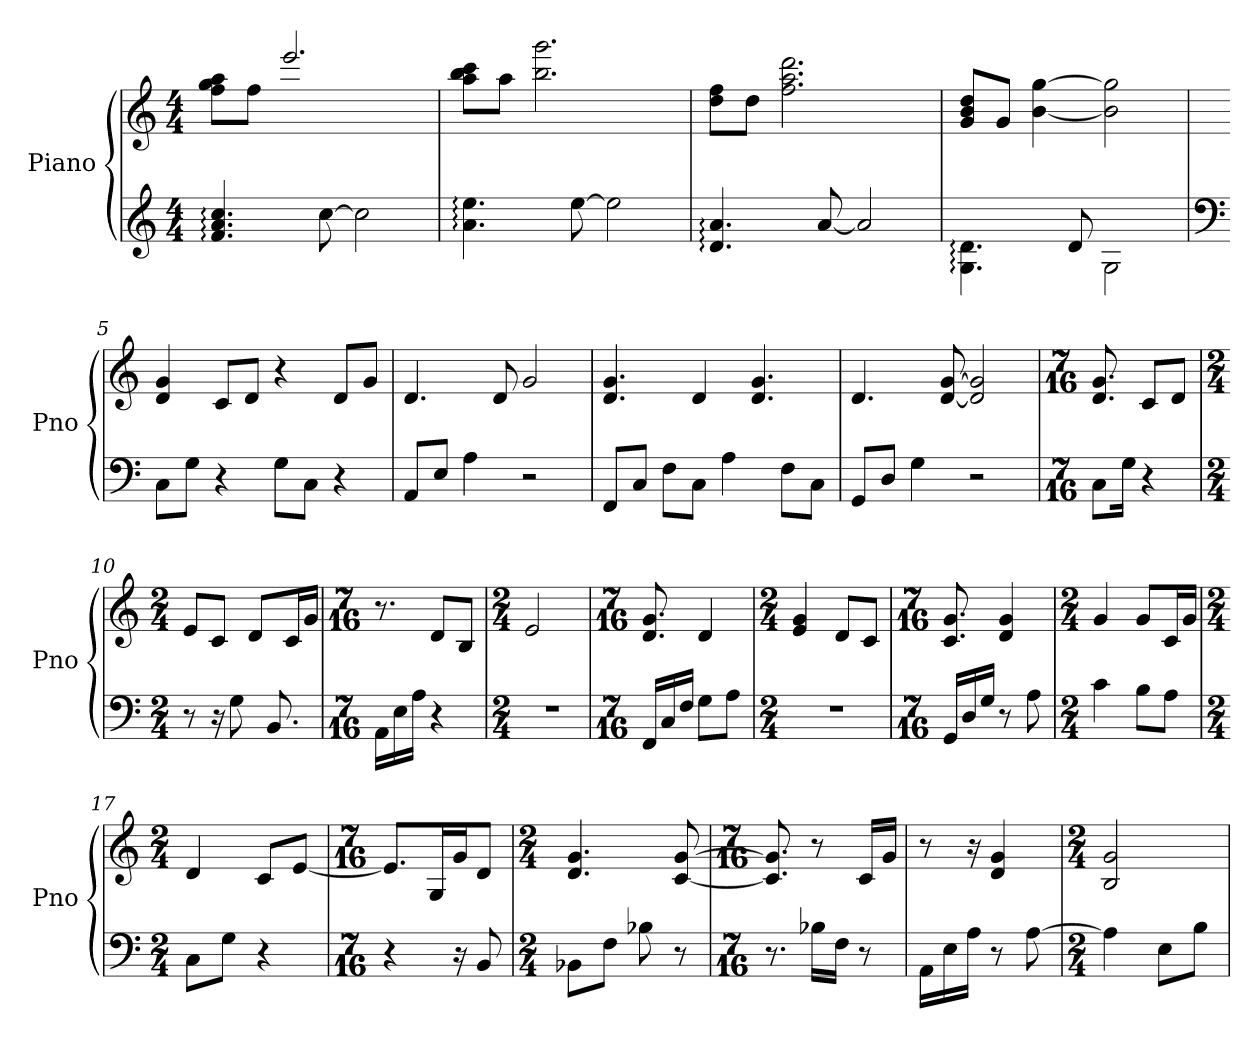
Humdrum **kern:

**kern	**kern
*part1	*part1
*staff2	*staff1
*I"Piano	*
*I'Pno	*
*clefG2	*clefG2
*k[]	*k[]
*M4/4	*M4/4
*MM80	*MM80
=1	=1
4.f/:: 4.a/:: 4.cc/::	8ff\ 8gg\ 8aa\L
.	8ff\J
.	2.eee/
[8cc\	.
2cc\]	.
=2	=2
4.a\:: 4.ee\::	8aa\ 8bb\ 8ccc\L
.	8aa\J
.	2.bb\ 2.ggg\
[8ee\	.
2ee\]	.
=3	=3
4.d/:: 4.a/::	8dd\ 8ff\L
.	8dd\J
.	2.ff\ 2.aa\ 2.ddd\
[8a/	.
2a/]	.
=4	=4
4.G\:: 4.d\::	8g/ 8b/ 8dd/L
.	8g/J
.	[4b\ [4gg\
8d/	.
2G\	2b\] 2gg\]
=5	=5
*clefF4	*
8C\L	4d/ 4g/
8G\J	.
4r	8c/L
.	8d/J
8G\L	4r
8C\J	.
4r	8d/L
.	8g/J
!!LO:LB:g=z
=6	=6
8AA/L	4.d/
8E/J	.
4A\	.
.	8d/
2r	2g/
=7	=7
8FF/L	4.d/ 4.g/
8C/J	.
8F\L	.
8C\J	4d/
4A\	.
.	4.d/ 4.g/
8F\L	.
8C\J	.
=8	=8
8GG/L	4.d/
8D/J	.
4G\	.
.	[8d/ [8g/
2r	2d/] 2g/]
=9	=9
*M7/16	*M7/16
8C\L	8.d/ 8.g/
16G\Jk	.
4r	8c/L
.	8d/J
=10	=10
*M2/4	*M2/4
8r	8e/L
16r	8c/J
8G\	.
.	8d/L
8.BB/	.
.	16c/L
.	16g/JJ
!!LO:LB:g=z
=11	=11
*M7/16	*M7/16
16AA\LL	8.r
16E\	.
16A\JJ	.
4r	8d/L
.	8B/J
=12	=12
*M2/4	*M2/4
2r	2e/
=13	=13
*M7/16	*M7/16
16FF/LL	8.d/ 8.g/
16C/	.
16F/JJ	.
8G\L	4d/
8A\J	.
=14	=14
*M2/4	*M2/4
2r	4e/ 4g/
.	8d/L
.	8c/J
=15	=15
*M7/16	*M7/16
16GG/LL	8.c/ 8.g/
16D/	.
16G/JJ	.
8r	4d/ 4g/
8A\	.
=16	=16
*M2/4	*M2/4
4c\	4g/
8B\L	8g/L
8A\J	16c/L
.	16g/JJ
!!LO:LB:g=z
=17	=17
*M2/4	*M2/4
8C\L	4d/
8G\J	.
4r	8c/L
.	[8e/J
=18	=18
*M7/16	*M7/16
4r	8.e/L]
.	16G/L
16r	16g/J
8BB/	8d/J
=19	=19
*M2/4	*M2/4
8BB-X\L	4.d/ 4.g/
8F\J	.
8B-X\	.
8r	[8c/ [8g/
=20	=20
*M7/16	*M7/16
8.r	8.c/] 8.g/]
16B-X\LL	8r
16F\JJ	.
8r	16c/LL
.	16g/JJ
=21	=21
16AA\LL	8r
16E\	.
16A\JJ	16r
8r	4d/ 4g/
[8A\	.
=22	=22
*M2/4	*M2/4
4A\]	2B/ 2g/
8E\L	.
8B\J	.
=	=
*-	*-
